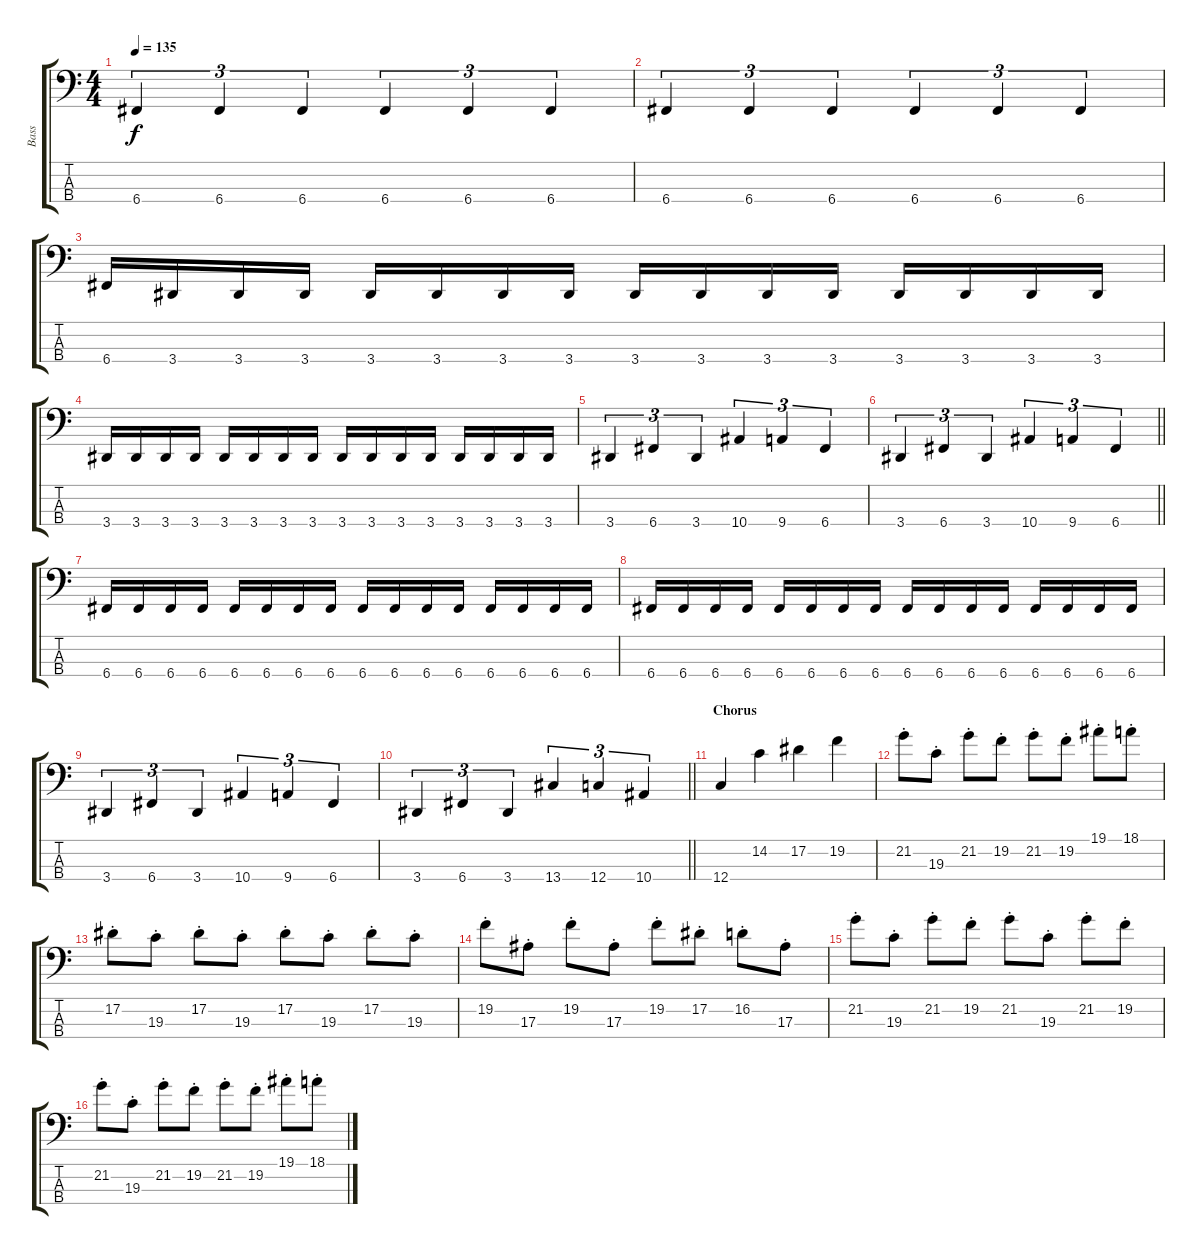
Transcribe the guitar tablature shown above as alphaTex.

\track ("Bass" "Bass") {instrument electricbasspick}
\staff {score tabs}
\tuning (Eb2 Bb1 F1 C1) {hide}
\ts (4 4)
\tempo 135
\clef f4
\ks c
6.4.4{tu (3 2) dy f} 6.4.4{tu (3 2)} 6.4.4{tu (3 2)} 6.4.4{tu (3 2)} 6.4.4{tu (3 2)} 6.4.4{tu (3 2)} |
6.4.4{tu (3 2)} 6.4.4{tu (3 2)} 6.4.4{tu (3 2)} 6.4.4{tu (3 2)} 6.4.4{tu (3 2)} 6.4.4{tu (3 2)} |
6.4.16 3.4.16 3.4.16 3.4.16 3.4.16 3.4.16 3.4.16 3.4.16 3.4.16 3.4.16 3.4.16 3.4.16 3.4.16 3.4.16 3.4.16 3.4.16 |
3.4.16 3.4.16 3.4.16 3.4.16 3.4.16 3.4.16 3.4.16 3.4.16 3.4.16 3.4.16 3.4.16 3.4.16 3.4.16 3.4.16 3.4.16 3.4.16 |
3.4.4{tu (3 2)} 6.4.4{tu (3 2)} 3.4.4{tu (3 2)} 10.4.4{tu (3 2)} 9.4.4{tu (3 2)} 6.4.4{tu (3 2)} |
\barLineRight lightlight
3.4.4{tu (3 2)} 6.4.4{tu (3 2)} 3.4.4{tu (3 2)} 10.4.4{tu (3 2)} 9.4.4{tu (3 2)} 6.4.4{tu (3 2)} |
6.4.16 6.4.16 6.4.16 6.4.16 6.4.16 6.4.16 6.4.16 6.4.16 6.4.16 6.4.16 6.4.16 6.4.16 6.4.16 6.4.16 6.4.16 6.4.16 |
6.4.16 6.4.16 6.4.16 6.4.16 6.4.16 6.4.16 6.4.16 6.4.16 6.4.16 6.4.16 6.4.16 6.4.16 6.4.16 6.4.16 6.4.16 6.4.16 |
3.4.4{tu (3 2)} 6.4.4{tu (3 2)} 3.4.4{tu (3 2)} 10.4.4{tu (3 2)} 9.4.4{tu (3 2)} 6.4.4{tu (3 2)} |
\barLineRight lightlight
3.4.4{tu (3 2)} 6.4.4{tu (3 2)} 3.4.4{tu (3 2)} 13.4.4{tu (3 2)} 12.4.4{tu (3 2)} 10.4.4{tu (3 2)} |
\section ("" "Chorus")
12.4.4 14.2.4 17.2.4 19.2.4 |
21.2{st}.8 19.3{st}.8 21.2{st}.8 19.2{st}.8 21.2{st}.8 19.2{st}.8 19.1{st}.8 18.1{st}.8 |
17.2{st}.8 19.3{st}.8 17.2{st}.8 19.3{st}.8 17.2{st}.8 19.3{st}.8 17.2{st}.8 19.3{st}.8 |
19.2{st}.8 17.3{st}.8 19.2{st}.8 17.3{st}.8 19.2{st}.8 17.2{st}.8 16.2{st}.8 17.3{st}.8 |
21.2{st}.8 19.3{st}.8 21.2{st}.8 19.2{st}.8 21.2{st}.8 19.3{st}.8 21.2{st}.8 19.2{st}.8 |
21.2{st}.8 19.3{st}.8 21.2{st}.8 19.2{st}.8 21.2{st}.8 19.2{st}.8 19.1{st}.8 18.1{st}.8
